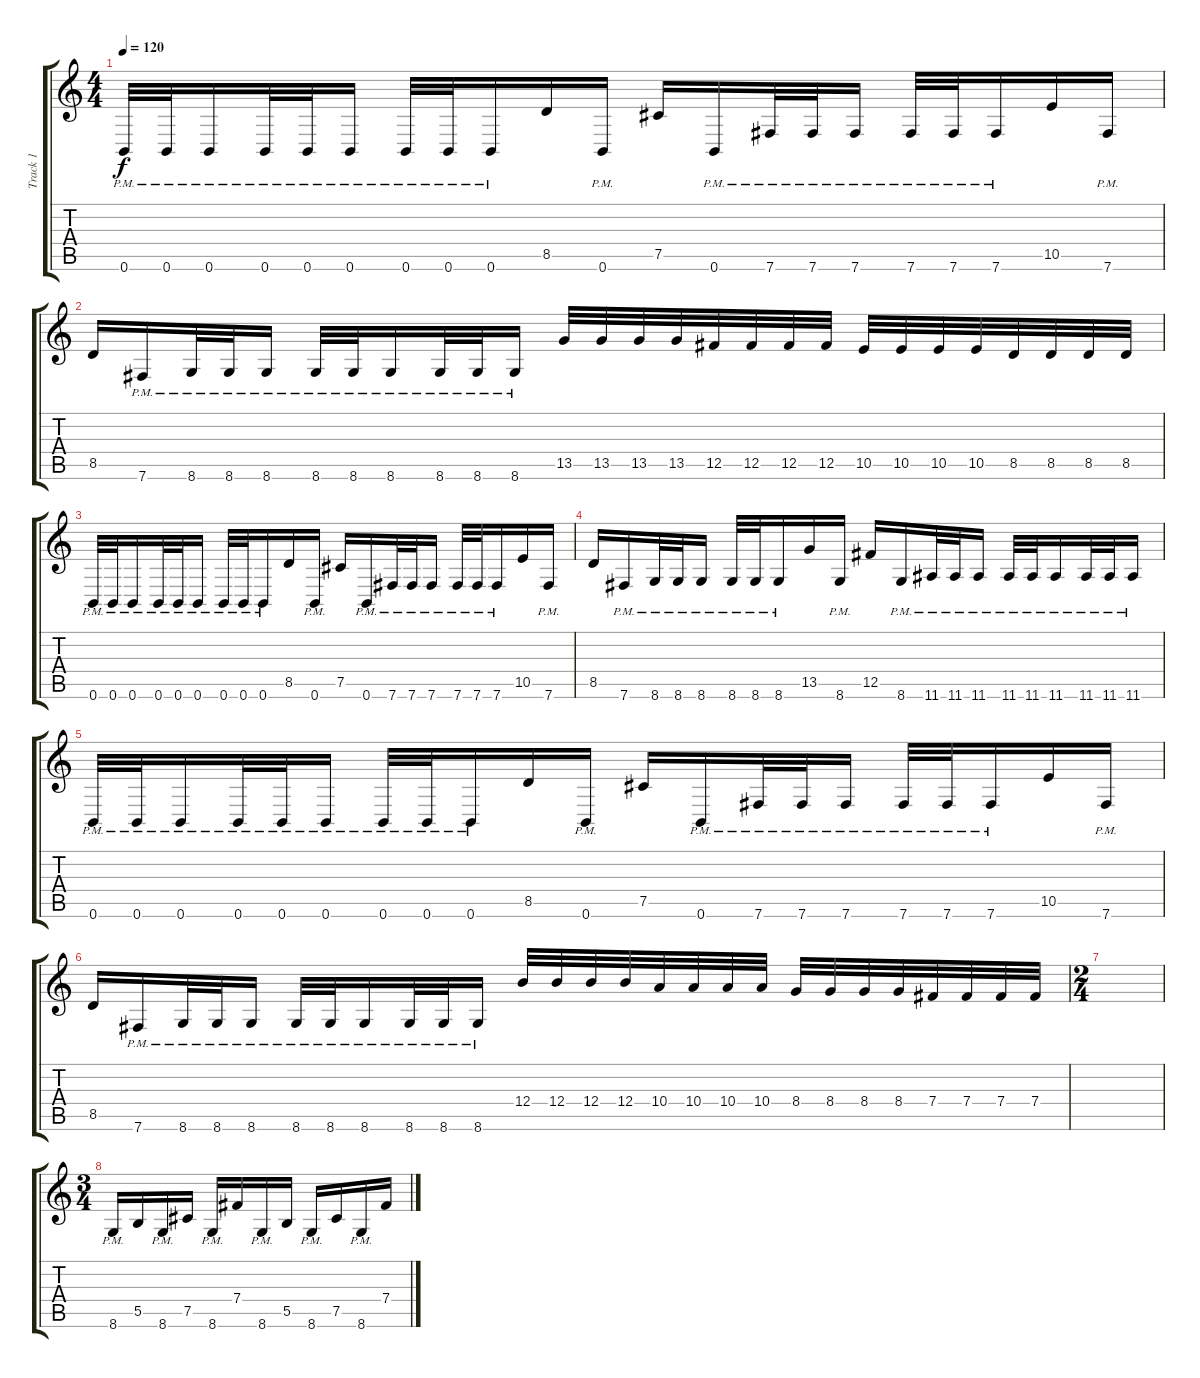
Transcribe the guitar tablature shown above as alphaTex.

\track ("Track 1" "Track 1") {instrument distortionguitar}
\staff {score tabs}
\tuning (Db4 Ab3 E3 B2 Gb2 B1) {hide}
\ts (4 4)
\tempo 120
\clef g2
\ks c
0.6{pm}.32{dy f} 0.6{pm}.32 0.6{pm}.16 0.6{pm}.32 0.6{pm}.32 0.6{pm}.16 0.6{pm}.32 0.6{pm}.32 0.6{pm}.16 8.5.16 0.6{pm}.16 7.5.16 0.6{pm}.16 7.6{pm}.32 7.6{pm}.32 7.6{pm}.16 7.6{pm}.32 7.6{pm}.32 7.6{pm}.16 10.5.16 7.6{pm}.16 |
8.5.16 7.6{pm}.16 8.6{pm}.32 8.6{pm}.32 8.6{pm}.16 8.6{pm}.32 8.6{pm}.32 8.6{pm}.16 8.6{pm}.32 8.6{pm}.32 8.6{pm}.16 13.5.32 13.5.32 13.5.32 13.5.32 12.5.32 12.5.32 12.5.32 12.5.32 10.5.32 10.5.32 10.5.32 10.5.32 8.5.32 8.5.32 8.5.32 8.5.32 |
0.6{pm}.32 0.6{pm}.32 0.6{pm}.16 0.6{pm}.32 0.6{pm}.32 0.6{pm}.16 0.6{pm}.32 0.6{pm}.32 0.6{pm}.16 8.5.16 0.6{pm}.16 7.5.16 0.6{pm}.16 7.6{pm}.32 7.6{pm}.32 7.6{pm}.16 7.6{pm}.32 7.6{pm}.32 7.6{pm}.16 10.5.16 7.6{pm}.16 |
8.5.16 7.6{pm}.16 8.6{pm}.32 8.6{pm}.32 8.6{pm}.16 8.6{pm}.32 8.6{pm}.32 8.6{pm}.16 13.5.16 8.6{pm}.16 12.5.16 8.6{pm}.16 11.6{pm}.32 11.6{pm}.32 11.6{pm}.16 11.6{pm}.32 11.6{pm}.32 11.6{pm}.16 11.6{pm}.32 11.6{pm}.32 11.6{pm}.16 |
0.6{pm}.32 0.6{pm}.32 0.6{pm}.16 0.6{pm}.32 0.6{pm}.32 0.6{pm}.16 0.6{pm}.32 0.6{pm}.32 0.6{pm}.16 8.5.16 0.6{pm}.16 7.5.16 0.6{pm}.16 7.6{pm}.32 7.6{pm}.32 7.6{pm}.16 7.6{pm}.32 7.6{pm}.32 7.6{pm}.16 10.5.16 7.6{pm}.16 |
8.5.16 7.6{pm}.16 8.6{pm}.32 8.6{pm}.32 8.6{pm}.16 8.6{pm}.32 8.6{pm}.32 8.6{pm}.16 8.6{pm}.32 8.6{pm}.32 8.6{pm}.16 12.4.32 12.4.32 12.4.32 12.4.32 10.4.32 10.4.32 10.4.32 10.4.32 8.4.32 8.4.32 8.4.32 8.4.32 7.4.32 7.4.32 7.4.32 7.4.32 |
\ts (2 4)
|
\ts (3 4)
8.6{pm}.16 5.5.16 8.6{pm}.16 7.5.16 8.6{pm}.16 7.4.16 8.6{pm}.16 5.5.16 8.6{pm}.16 7.5.16 8.6{pm}.16 7.4.16
